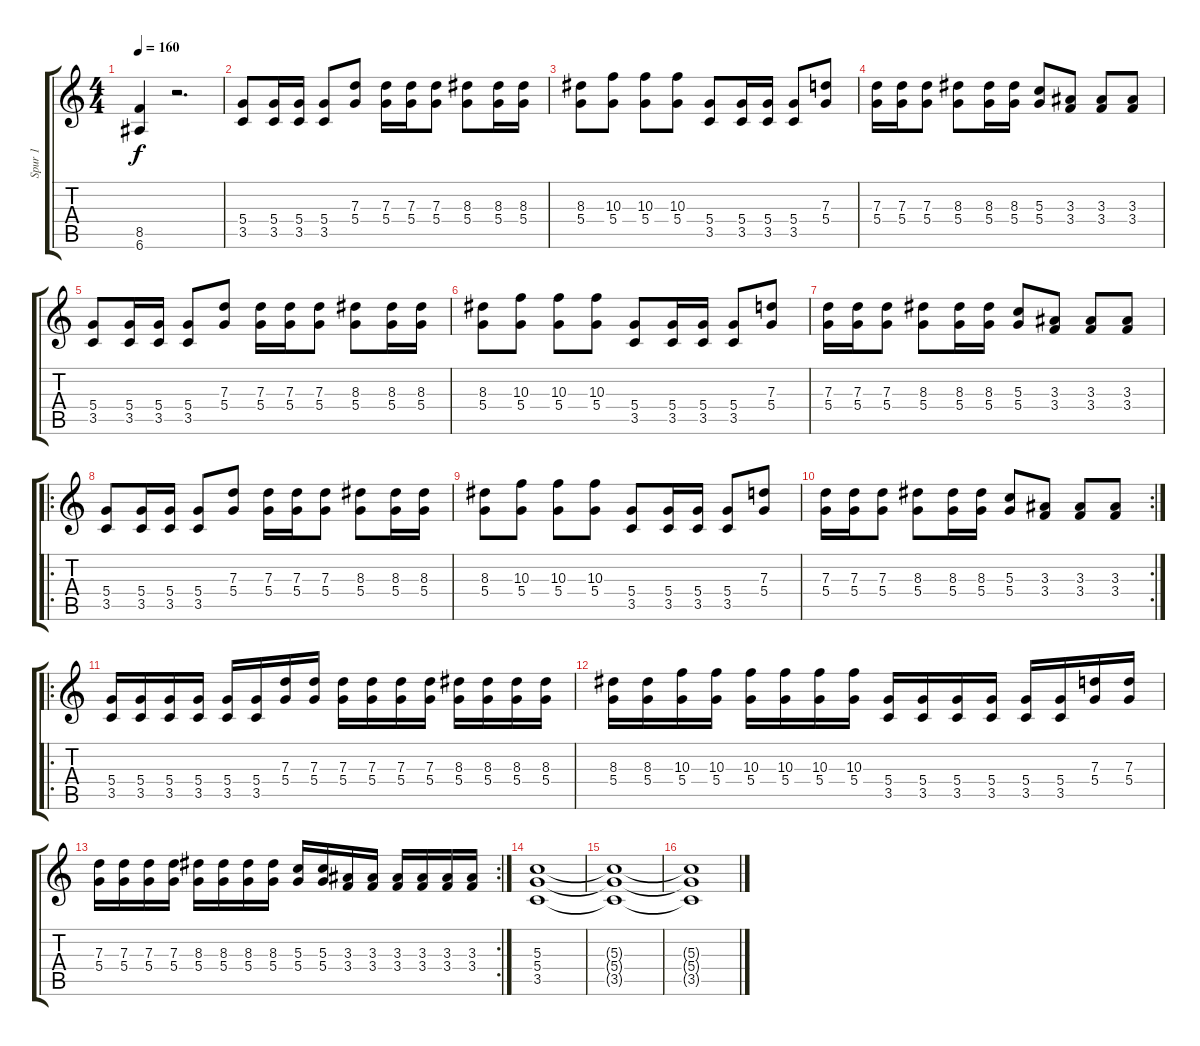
\track ("Spur 1" "Spur 1") {instrument distortionguitar}
\staff {score tabs}
\tuning (E4 B3 G3 D3 A2 E2) {hide}
\ts (4 4)
\tempo 160
\clef g2
\ks c
(8.5 6.6).4{dy f} r.2{d} |
(5.4 3.5).8 (5.4 3.5).16 (5.4 3.5).16 (5.4 3.5).8 (7.3 5.4).8 (7.3 5.4).16 (7.3 5.4).16 (7.3 5.4).8 (8.3 5.4).8 (8.3 5.4).16 (8.3 5.4).16 |
(8.3 5.4).8 (10.3 5.4).8 (10.3 5.4).8 (10.3 5.4).8 (5.4 3.5).8 (5.4 3.5).16 (5.4 3.5).16 (5.4 3.5).8 (7.3 5.4).8 |
(7.3 5.4).16 (7.3 5.4).16 (7.3 5.4).8 (8.3 5.4).8 (8.3 5.4).16 (8.3 5.4).16 (5.3 5.4).8 (3.3 3.4).8 (3.3 3.4).8 (3.3 3.4).8 |
(5.4 3.5).8 (5.4 3.5).16 (5.4 3.5).16 (5.4 3.5).8 (7.3 5.4).8 (7.3 5.4).16 (7.3 5.4).16 (7.3 5.4).8 (8.3 5.4).8 (8.3 5.4).16 (8.3 5.4).16 |
(8.3 5.4).8 (10.3 5.4).8 (10.3 5.4).8 (10.3 5.4).8 (5.4 3.5).8 (5.4 3.5).16 (5.4 3.5).16 (5.4 3.5).8 (7.3 5.4).8 |
(7.3 5.4).16 (7.3 5.4).16 (7.3 5.4).8 (8.3 5.4).8 (8.3 5.4).16 (8.3 5.4).16 (5.3 5.4).8 (3.3 3.4).8 (3.3 3.4).8 (3.3 3.4).8 |
\ro
(5.4 3.5).8 (5.4 3.5).16 (5.4 3.5).16 (5.4 3.5).8 (7.3 5.4).8 (7.3 5.4).16 (7.3 5.4).16 (7.3 5.4).8 (8.3 5.4).8 (8.3 5.4).16 (8.3 5.4).16 |
(8.3 5.4).8 (10.3 5.4).8 (10.3 5.4).8 (10.3 5.4).8 (5.4 3.5).8 (5.4 3.5).16 (5.4 3.5).16 (5.4 3.5).8 (7.3 5.4).8 |
\rc 2
(7.3 5.4).16 (7.3 5.4).16 (7.3 5.4).8 (8.3 5.4).8 (8.3 5.4).16 (8.3 5.4).16 (5.3 5.4).8 (3.3 3.4).8 (3.3 3.4).8 (3.3 3.4).8 |
\ro
(5.4 3.5).16 (5.4 3.5).16 (5.4 3.5).16 (5.4 3.5).16 (5.4 3.5).16 (5.4 3.5).16 (7.3 5.4).16 (7.3 5.4).16 (7.3 5.4).16 (7.3 5.4).16 (7.3 5.4).16 (7.3 5.4).16 (8.3 5.4).16 (8.3 5.4).16 (8.3 5.4).16 (8.3 5.4).16 |
(8.3 5.4).16 (8.3 5.4).16 (10.3 5.4).16 (10.3 5.4).16 (10.3 5.4).16 (10.3 5.4).16 (10.3 5.4).16 (10.3 5.4).16 (5.4 3.5).16 (5.4 3.5).16 (5.4 3.5).16 (5.4 3.5).16 (5.4 3.5).16 (5.4 3.5).16 (7.3 5.4).16 (7.3 5.4).16 |
\rc 2
(7.3 5.4).16 (7.3 5.4).16 (7.3 5.4).16 (7.3 5.4).16 (8.3 5.4).16 (8.3 5.4).16 (8.3 5.4).16 (8.3 5.4).16 (5.3 5.4).16 (5.3 5.4).16 (3.3 3.4).16 (3.3 3.4).16 (3.3 3.4).16 (3.3 3.4).16 (3.3 3.4).16 (3.3 3.4).16 |
(5.3 5.4 3.5).1 |
(5.3{t} 5.4{t} 3.5{t}).1 |
(5.3{t} 5.4{t} 3.5{t}).1
